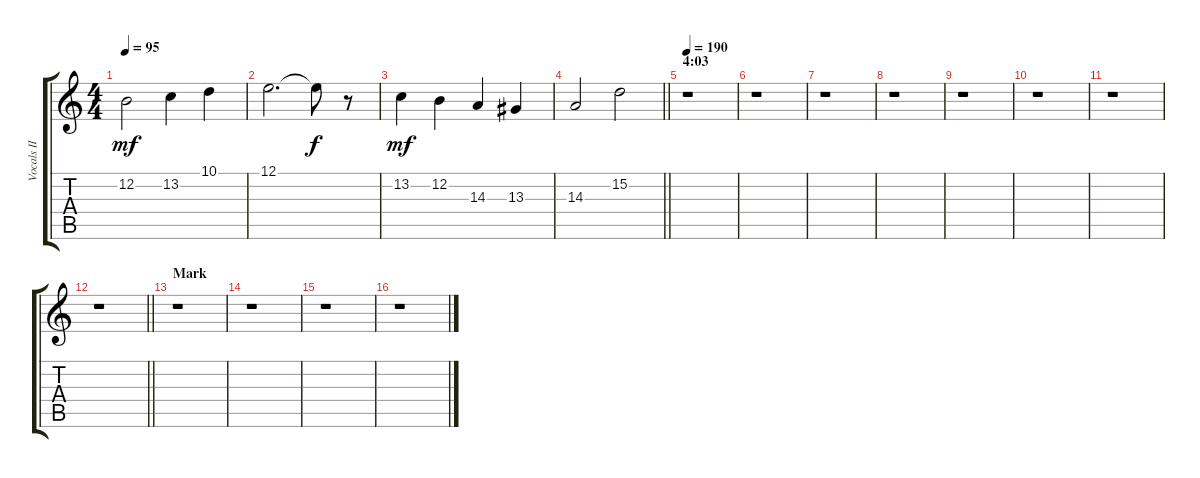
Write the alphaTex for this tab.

\track ("Vocals II" "Vocals II") {instrument voiceoohs}
\staff {score tabs}
\tuning (E4 B3 G3 D3 A2 E2) {hide}
\ts (4 4)
\tempo 95
\clef g2
\ks c
12.2.2{dy mf} 13.2.4 10.1.4 |
12.1.2{d} 12.1{t}.8{dy f} r.8 |
13.2.4{dy mf} 12.2.4 14.3.4 13.3.4 |
\barLineRight lightlight
14.3.2 15.2.2 |
\section ("" "4:03")
\tempo 190
r.1 |
r.1 |
r.1 |
r.1 |
r.1 |
r.1 |
r.1 |
\barLineRight lightlight
r.1 |
\section ("" "Mark")
r.1 |
r.1 |
r.1 |
r.1
